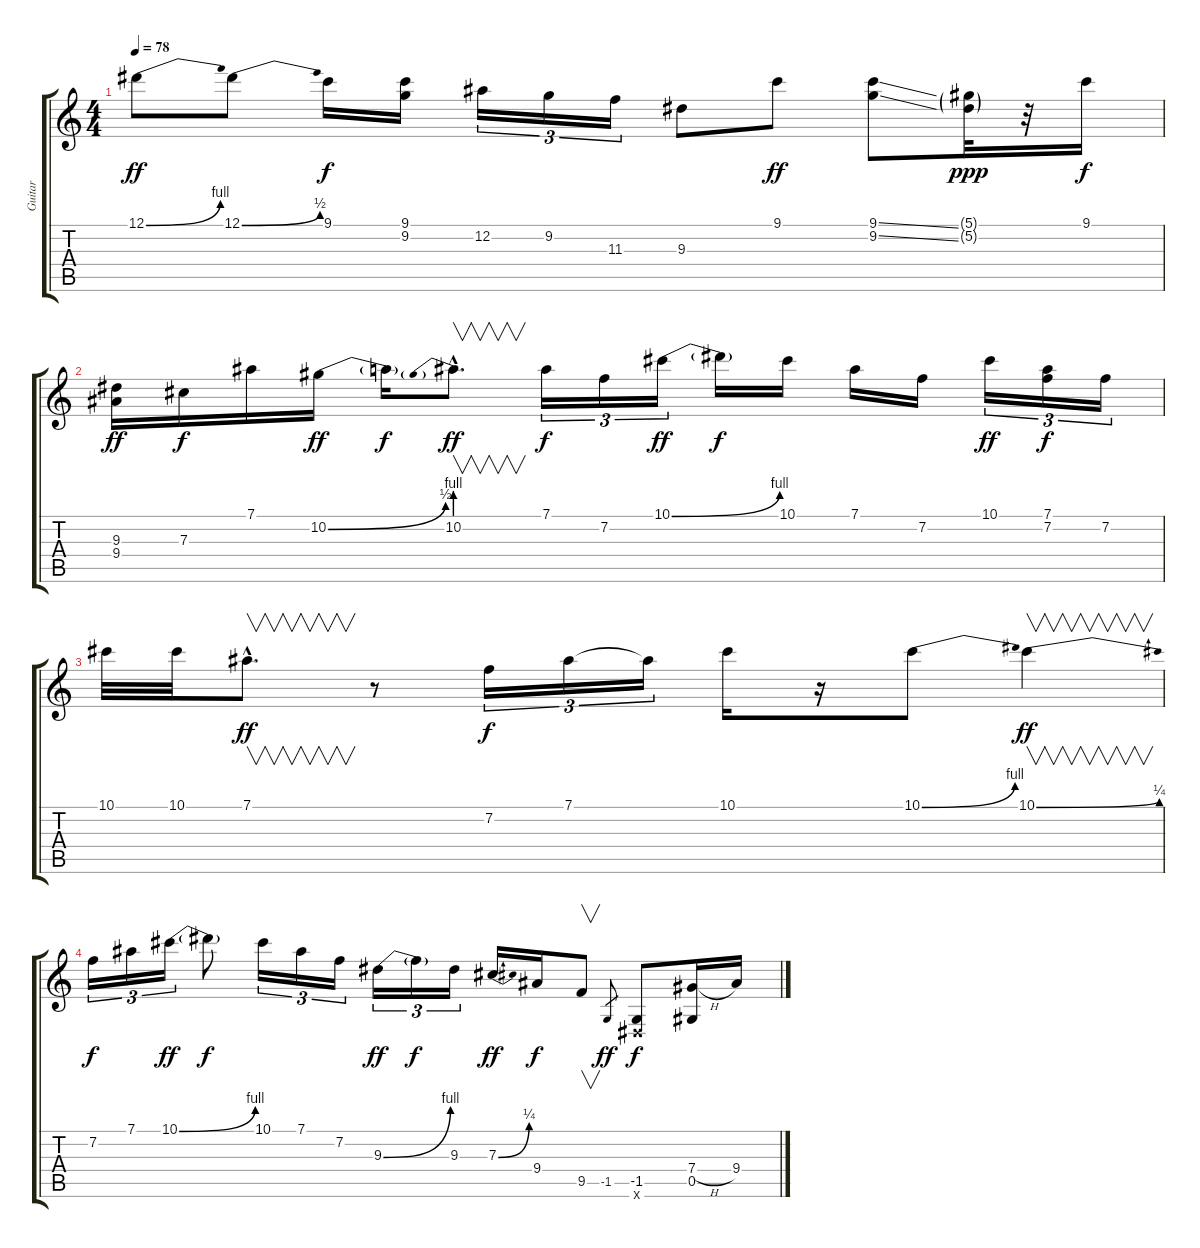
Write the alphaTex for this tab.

\track ("Guitar" "Guitar") {instrument overdrivenguitar}
\staff {score tabs}
\tuning (Eb4 Bb3 Gb3 Db3 Ab2 Eb2) {hide}
\ts (4 4)
\tempo 78
\clef g2
\ks c
12.1{be (bend 0 0 60 4)}.8{dy ff} 12.1{be (bend 0 0 60 2)}.8 9.1.16{dy f} (9.1 9.2).16 12.2.16{tu (3 2)} 9.2.16{tu (3 2)} 11.3.16{tu (3 2)} 9.3.8 9.1.8{dy ff} (9.1{ss} 9.2{ss}).8 (5.1{g} 5.2{g}).32{dy ppp} r.32 9.1.16{dy f} |
(9.3 9.4).16{dy ff} 7.3.16{dy f} 7.1.16 10.2{be (bend 0 0 60 2)}.16{dy ff} 10.2{t}.16{dy f} 10.2{be (prebend 0 4 60 4) hac}.8{v d dy ff} 7.1.16{tu (3 2) dy f} 7.2.16{tu (3 2)} 10.1{be (bend 0 0 60 4)}.16{tu (3 2) dy ff} 10.1{t}.16{dy f} 10.1.16 7.1.16 7.2.16 10.1.16{tu (3 2) dy ff} (7.1 7.2).16{tu (3 2) dy f} 7.2.16{tu (3 2)} |
10.1.32 10.1.32 7.1{hac}.8{v d dy ff} r.8 7.2.16{tu (3 2) dy f} 7.1.16{tu (3 2)} 7.1{t}.16{tu (3 2)} 10.1.16 r.16 10.1{be (bend 0 0 60 4)}.8 10.1{be (bend 0 0 60 1)}.4{v dy ff} |
7.2.16{tu (3 2) dy f} 7.1.16{tu (3 2)} 10.1{be (bend 0 0 60 4)}.16{tu (3 2) dy ff} 10.1{t}.8{dy f} 10.1.16{tu (3 2)} 7.1.16{tu (3 2)} 7.2.16{tu (3 2)} 9.3{be (bend 0 0 60 4)}.16{tu (3 2) dy ff} 9.3{t}.16{tu (3 2) dy f} 9.3.16{tu (3 2)} 7.3{be (bend 0 0 60 1)}.16{dy ff} 9.4.16{dy f} 9.5.8{v} -1.5.8{gr dy ff} (-1.5 0.6{x}).8{dy f} (7.4{h} 0.5).16 9.4.16
